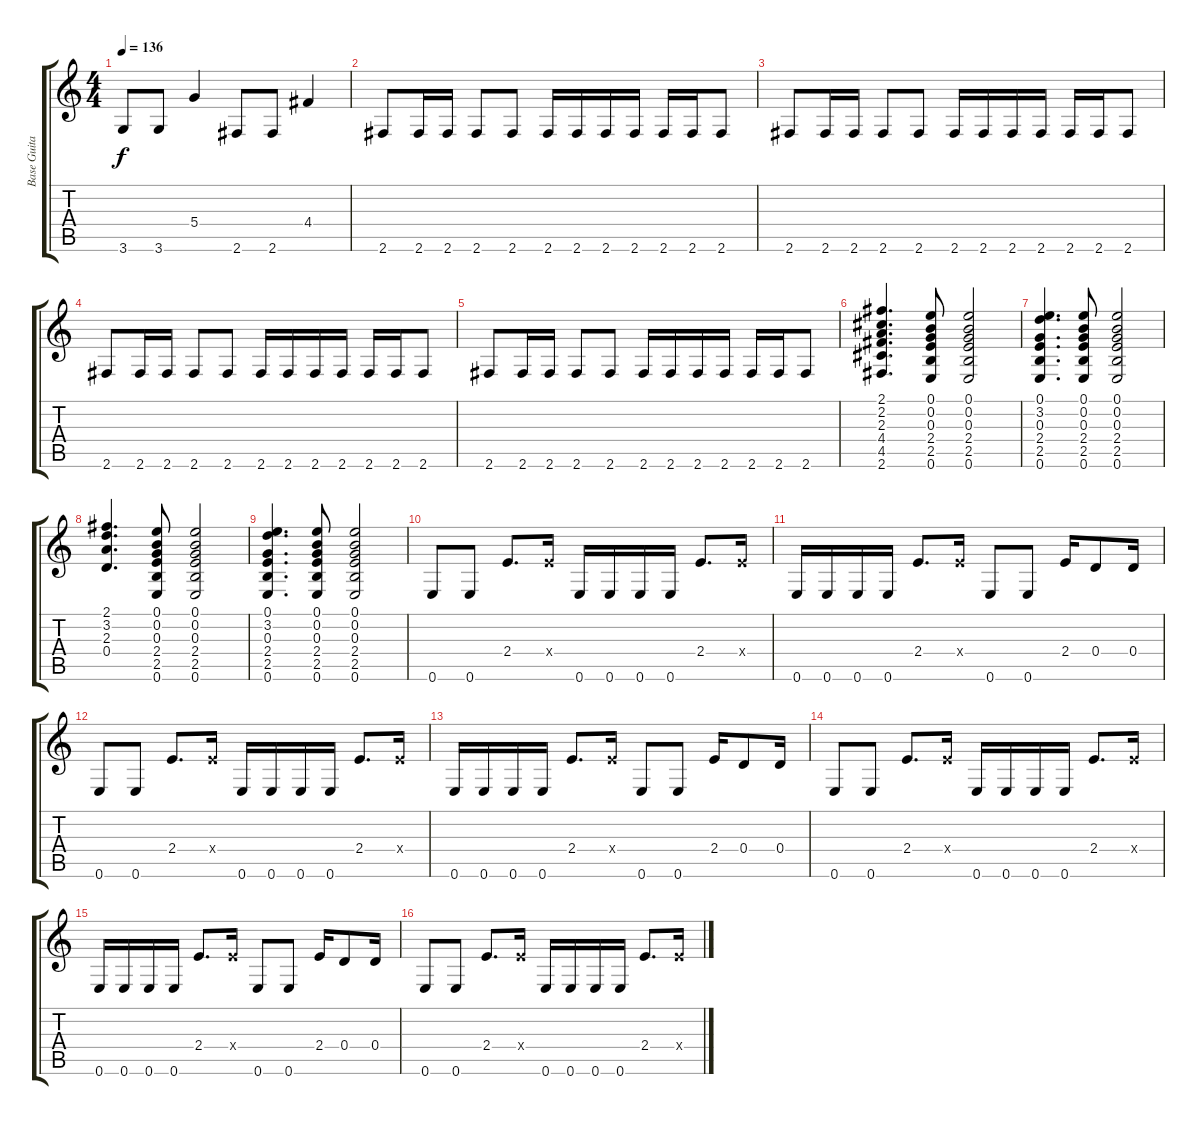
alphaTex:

\track ("Base Guitar" "Base Guita") {instrument overdrivenguitar}
\staff {score tabs}
\tuning (E4 B3 G3 D3 A2 E2) {hide}
\ts (4 4)
\tempo 136
\clef g2
\ks c
3.6.8{dy f} 3.6.8 5.4.4 2.6.8 2.6.8 4.4.4 |
2.6.8 2.6.16 2.6.16 2.6.8 2.6.8 2.6.16 2.6.16 2.6.16 2.6.16 2.6.16 2.6.16 2.6.8 |
2.6.8 2.6.16 2.6.16 2.6.8 2.6.8 2.6.16 2.6.16 2.6.16 2.6.16 2.6.16 2.6.16 2.6.8 |
2.6.8 2.6.16 2.6.16 2.6.8 2.6.8 2.6.16 2.6.16 2.6.16 2.6.16 2.6.16 2.6.16 2.6.8 |
2.6.8 2.6.16 2.6.16 2.6.8 2.6.8 2.6.16 2.6.16 2.6.16 2.6.16 2.6.16 2.6.16 2.6.8 |
(2.1 2.2 2.3 4.4 4.5 2.6).4{d} (0.1 0.2 0.3 2.4 2.5 0.6).8 (0.1 0.2 0.3 2.4 2.5 0.6).2 |
(0.1 3.2 0.3 2.4 2.5 0.6).4{d} (0.1 0.2 0.3 2.4 2.5 0.6).8 (0.1 0.2 0.3 2.4 2.5 0.6).2 |
(2.1 3.2 2.3 0.4).4{d} (0.1 0.2 0.3 2.4 2.5 0.6).8 (0.1 0.2 0.3 2.4 2.5 0.6).2 |
(0.1 3.2 0.3 2.4 2.5 0.6).4{d} (0.1 0.2 0.3 2.4 2.5 0.6).8 (0.1 0.2 0.3 2.4 2.5 0.6).2 |
0.6.8 0.6.8 2.4.8{d} 2.4{x}.16 0.6.16 0.6.16 0.6.16 0.6.16 2.4.8{d} 2.4{x}.16 |
0.6.16 0.6.16 0.6.16 0.6.16 2.4.8{d} 2.4{x}.16 0.6.8 0.6.8 2.4.16 0.4.8 0.4.16 |
0.6.8 0.6.8 2.4.8{d} 2.4{x}.16 0.6.16 0.6.16 0.6.16 0.6.16 2.4.8{d} 2.4{x}.16 |
0.6.16 0.6.16 0.6.16 0.6.16 2.4.8{d} 2.4{x}.16 0.6.8 0.6.8 2.4.16 0.4.8 0.4.16 |
0.6.8 0.6.8 2.4.8{d} 2.4{x}.16 0.6.16 0.6.16 0.6.16 0.6.16 2.4.8{d} 2.4{x}.16 |
0.6.16 0.6.16 0.6.16 0.6.16 2.4.8{d} 2.4{x}.16 0.6.8 0.6.8 2.4.16 0.4.8 0.4.16 |
0.6.8 0.6.8 2.4.8{d} 2.4{x}.16 0.6.16 0.6.16 0.6.16 0.6.16 2.4.8{d} 2.4{x}.16
